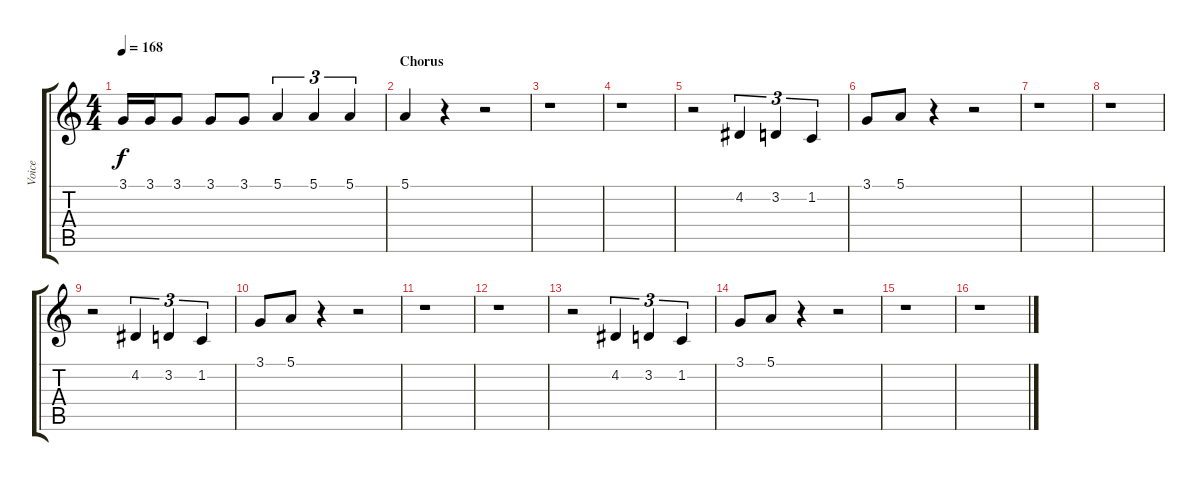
\track ("Voice" "Voice") {instrument lead6voice}
\staff {score tabs}
\tuning (E4 B3 G3 D3 A2 E2) {hide}
\ts (4 4)
\tempo 168
\clef g2
\ks c
3.1.16{dy f} 3.1.16 3.1.8 3.1.8 3.1.8 5.1.4{tu (3 2)} 5.1.4{tu (3 2)} 5.1.4{tu (3 2)} |
\section ("" "Chorus")
5.1.4 r.4 r.2 |
r.1 |
r.1 |
r.2 4.2.4{tu (3 2)} 3.2.4{tu (3 2)} 1.2.4{tu (3 2)} |
3.1.8 5.1.8 r.4 r.2 |
r.1 |
r.1 |
r.2 4.2.4{tu (3 2)} 3.2.4{tu (3 2)} 1.2.4{tu (3 2)} |
3.1.8 5.1.8 r.4 r.2 |
r.1 |
r.1 |
r.2 4.2.4{tu (3 2)} 3.2.4{tu (3 2)} 1.2.4{tu (3 2)} |
3.1.8 5.1.8 r.4 r.2 |
r.1 |
r.1
